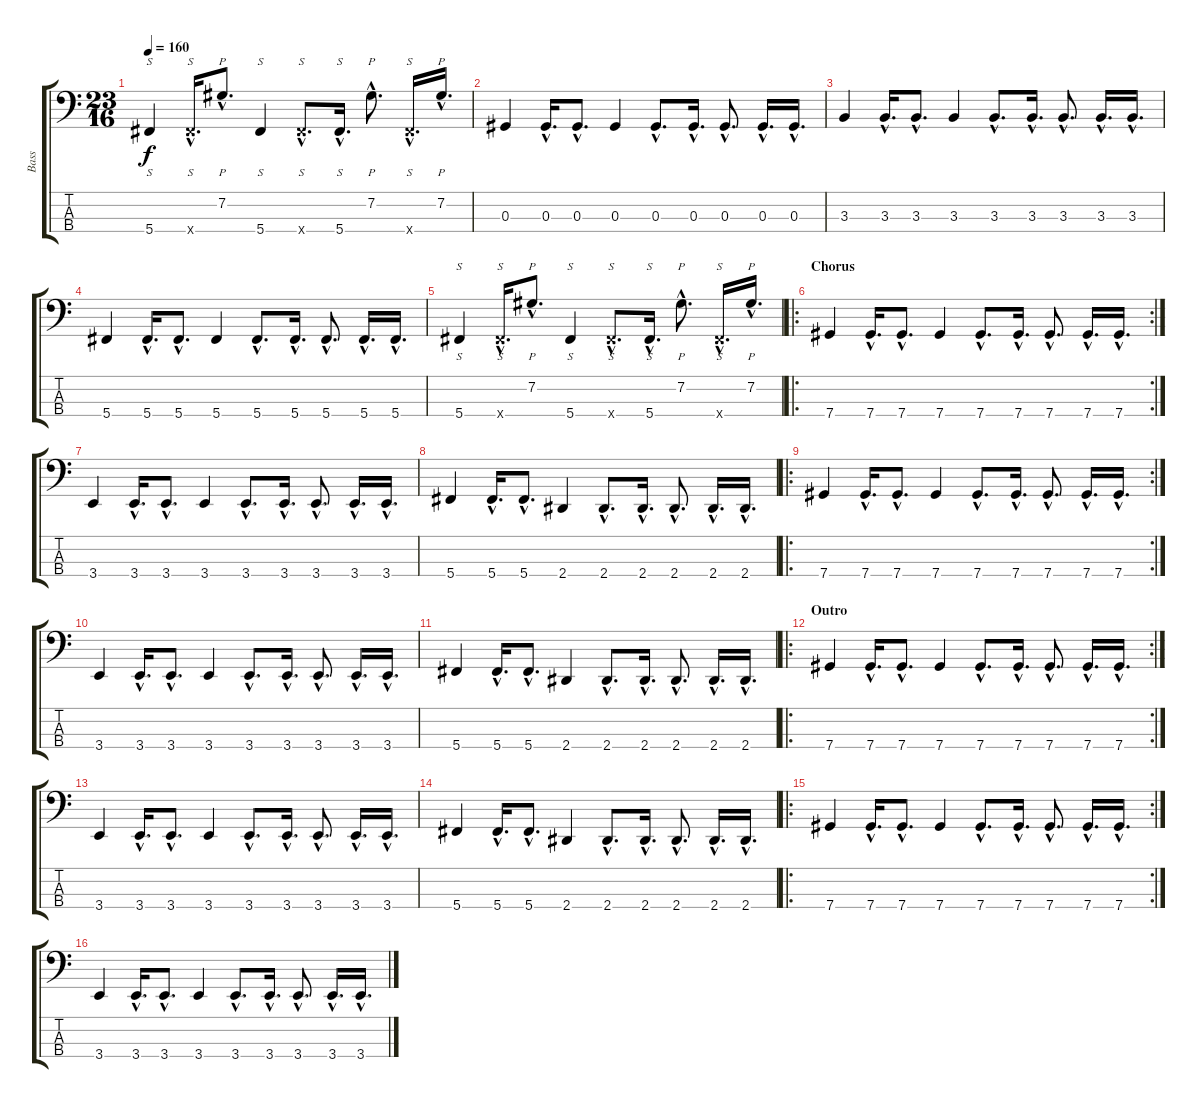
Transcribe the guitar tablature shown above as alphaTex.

\track ("Bass" "Bass") {instrument slapbass1}
\staff {score tabs}
\tuning (Gb2 Db2 Ab1 Db1) {hide}
\ts (23 16)
\tempo 160
\clef f4
\ks c
5.4.4{s dy f} 5.4{hac x}.16{s d} 7.2{hac}.8{p d} 5.4.4{s} 5.4{hac x}.8{s d} 5.4{hac}.16{s d} 7.2{hac}.8{p d} 5.4{hac x}.16{s d} 7.2{hac}.16{p d} |
0.3.4 0.3{hac}.16{d} 0.3{hac}.8{d} 0.3.4 0.3{hac}.8{d} 0.3{hac}.16{d} 0.3{hac}.8{d} 0.3{hac}.16{d} 0.3{hac}.16{d} |
3.3.4 3.3{hac}.16{d} 3.3{hac}.8{d} 3.3.4 3.3{hac}.8{d} 3.3{hac}.16{d} 3.3{hac}.8{d} 3.3{hac}.16{d} 3.3{hac}.16{d} |
5.4.4 5.4{hac}.16{d} 5.4{hac}.8{d} 5.4.4 5.4{hac}.8{d} 5.4{hac}.16{d} 5.4{hac}.8{d} 5.4{hac}.16{d} 5.4{hac}.16{d} |
5.4.4{s} 5.4{hac x}.16{s d} 7.2{hac}.8{p d} 5.4.4{s} 5.4{hac x}.8{s d} 5.4{hac}.16{s d} 7.2{hac}.8{p d} 5.4{hac x}.16{s d} 7.2{hac}.16{p d} |
\ro
\rc 2
\section ("" "Chorus")
7.4.4 7.4{hac}.16{d} 7.4{hac}.8{d} 7.4.4 7.4{hac}.8{d} 7.4{hac}.16{d} 7.4{hac}.8{d} 7.4{hac}.16{d} 7.4{hac}.16{d} |
3.4.4 3.4{hac}.16{d} 3.4{hac}.8{d} 3.4.4 3.4{hac}.8{d} 3.4{hac}.16{d} 3.4{hac}.8{d} 3.4{hac}.16{d} 3.4{hac}.16{d} |
5.4.4 5.4{hac}.16{d} 5.4{hac}.8{d} 2.4.4 2.4{hac}.8{d} 2.4{hac}.16{d} 2.4{hac}.8{d} 2.4{hac}.16{d} 2.4{hac}.16{d} |
\ro
\rc 2
7.4.4 7.4{hac}.16{d} 7.4{hac}.8{d} 7.4.4 7.4{hac}.8{d} 7.4{hac}.16{d} 7.4{hac}.8{d} 7.4{hac}.16{d} 7.4{hac}.16{d} |
3.4.4 3.4{hac}.16{d} 3.4{hac}.8{d} 3.4.4 3.4{hac}.8{d} 3.4{hac}.16{d} 3.4{hac}.8{d} 3.4{hac}.16{d} 3.4{hac}.16{d} |
5.4.4 5.4{hac}.16{d} 5.4{hac}.8{d} 2.4.4 2.4{hac}.8{d} 2.4{hac}.16{d} 2.4{hac}.8{d} 2.4{hac}.16{d} 2.4{hac}.16{d} |
\ro
\rc 2
\section ("" "Outro")
7.4.4 7.4{hac}.16{d} 7.4{hac}.8{d} 7.4.4 7.4{hac}.8{d} 7.4{hac}.16{d} 7.4{hac}.8{d} 7.4{hac}.16{d} 7.4{hac}.16{d} |
3.4.4 3.4{hac}.16{d} 3.4{hac}.8{d} 3.4.4 3.4{hac}.8{d} 3.4{hac}.16{d} 3.4{hac}.8{d} 3.4{hac}.16{d} 3.4{hac}.16{d} |
5.4.4 5.4{hac}.16{d} 5.4{hac}.8{d} 2.4.4 2.4{hac}.8{d} 2.4{hac}.16{d} 2.4{hac}.8{d} 2.4{hac}.16{d} 2.4{hac}.16{d} |
\ro
\rc 2
7.4.4 7.4{hac}.16{d} 7.4{hac}.8{d} 7.4.4 7.4{hac}.8{d} 7.4{hac}.16{d} 7.4{hac}.8{d} 7.4{hac}.16{d} 7.4{hac}.16{d} |
3.4.4 3.4{hac}.16{d} 3.4{hac}.8{d} 3.4.4 3.4{hac}.8{d} 3.4{hac}.16{d} 3.4{hac}.8{d} 3.4{hac}.16{d} 3.4{hac}.16{d}
